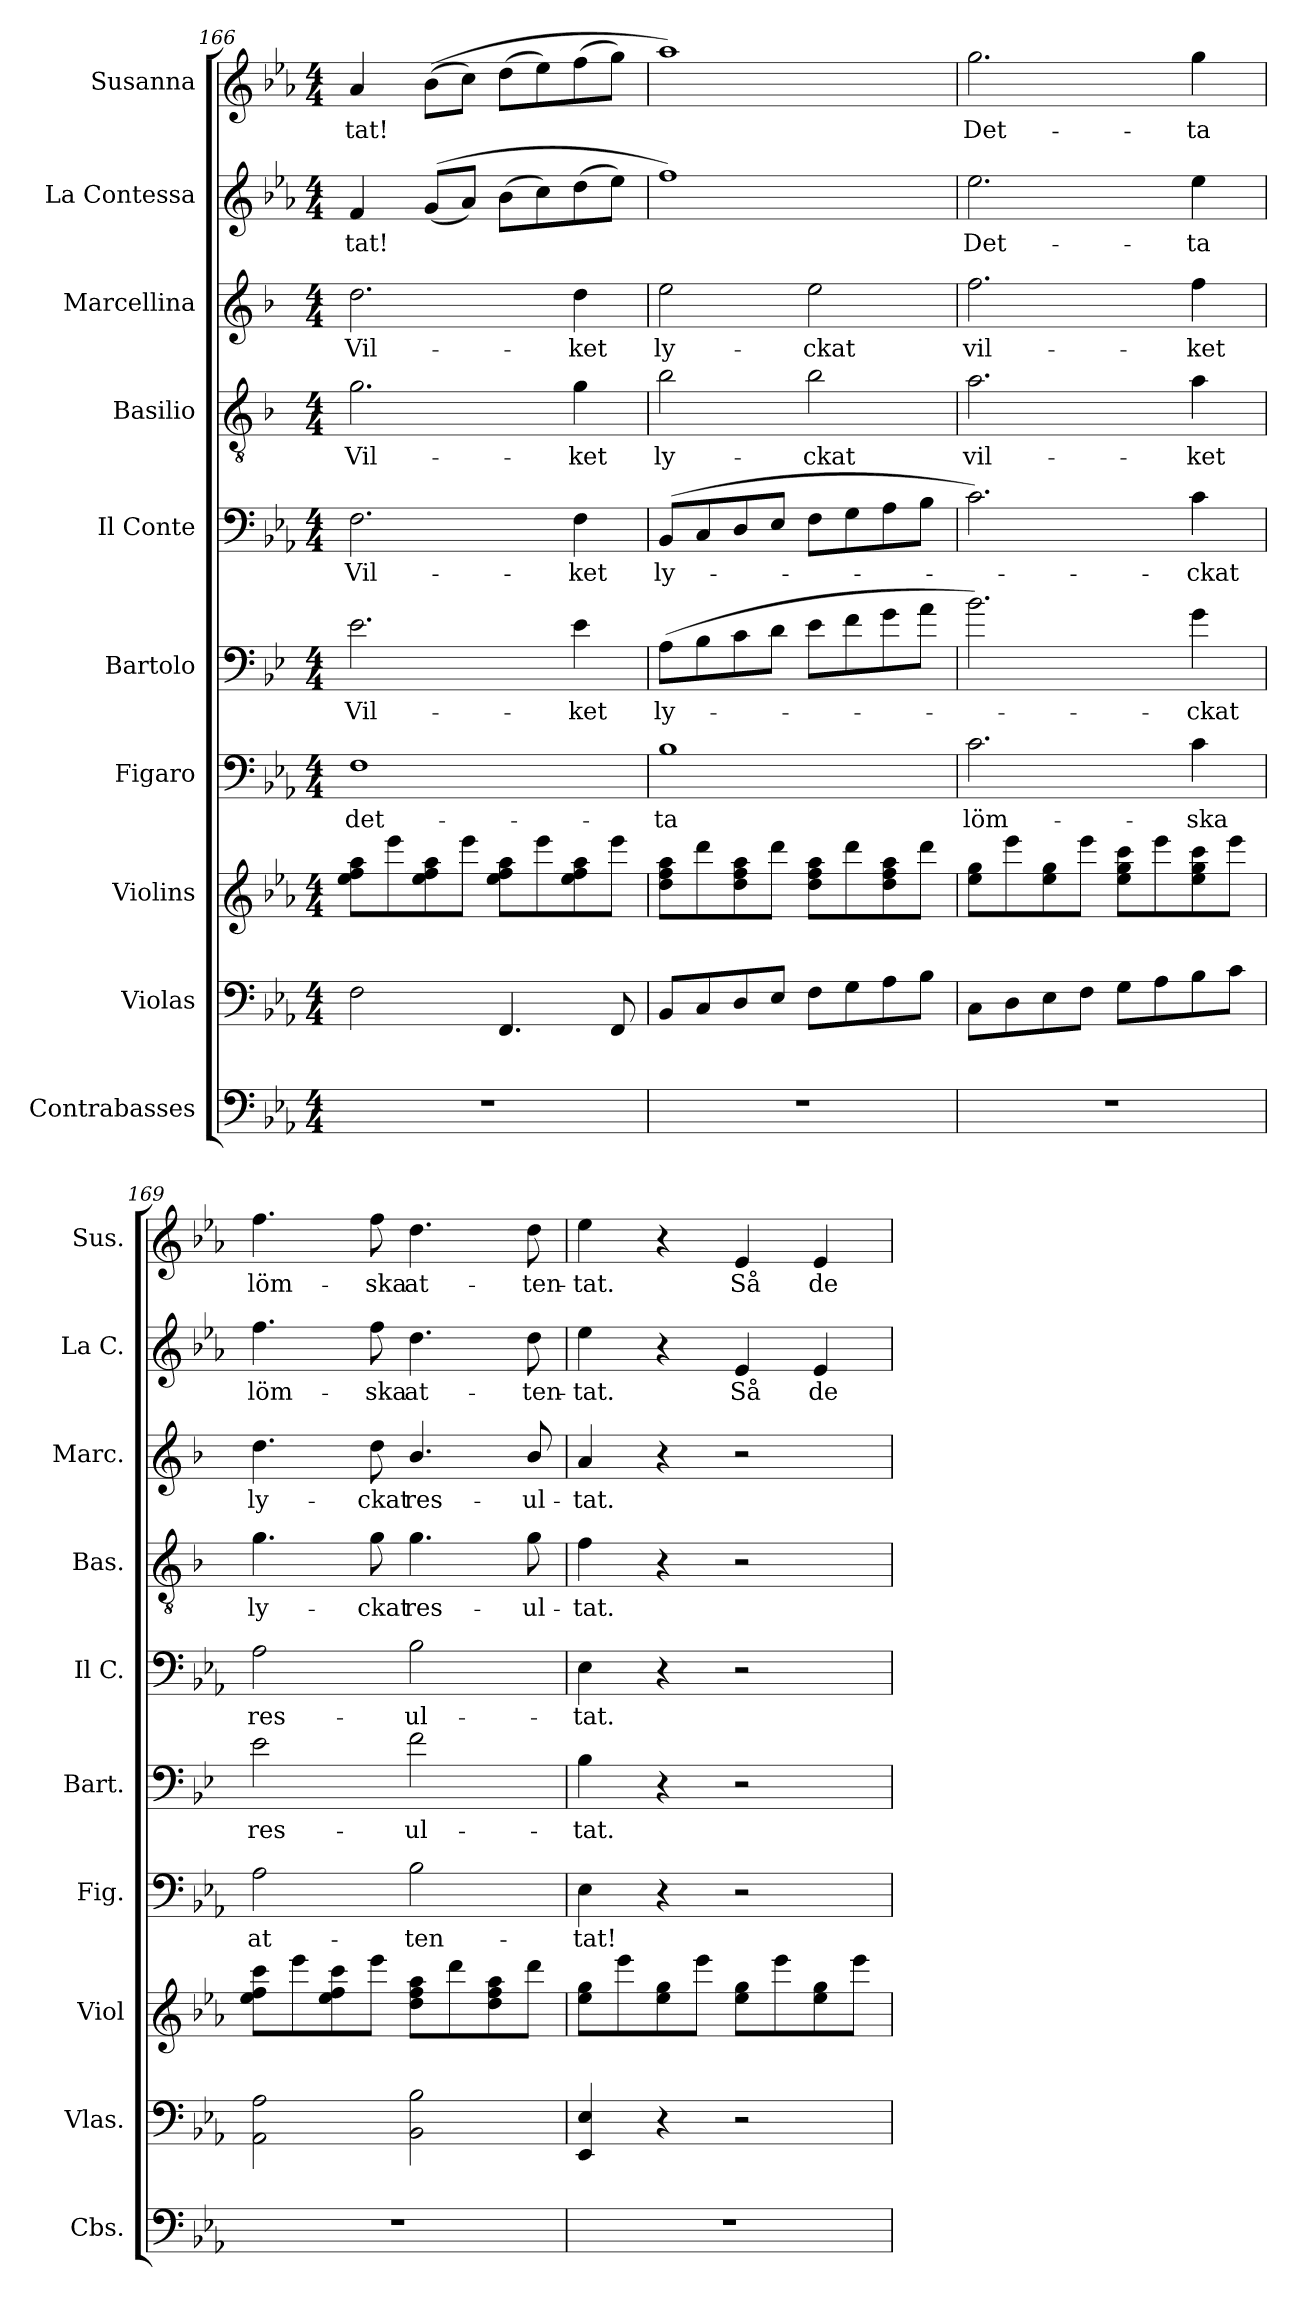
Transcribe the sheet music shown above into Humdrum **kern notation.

**kern	**kern	**kern	**kern	**text	**kern	**text	**kern	**text	**kern	**text	**kern	**text	**kern	**text	**kern	**text
*part10	*part9	*part8	*part7	*part7	*part6	*part6	*part5	*part5	*part4	*part4	*part3	*part3	*part2	*part2	*part1	*part1
*staff10	*staff9	*staff8	*staff7	*staff7	*staff6	*staff6	*staff5	*staff5	*staff4	*staff4	*staff3	*staff3	*staff2	*staff2	*staff1	*staff1
*I"Contrabasses	*I"Violas	*I"Violins	*I"Figaro	*	*I"Bartolo	*	*I"Il Conte	*	*I"Basilio	*	*I"Marcellina	*	*I"La Contessa	*	*I"Susanna	*
*I'Cbs.	*I'Vlas.	*I'Viol	*I'Fig.	*	*I'Bart.	*	*I'Il C.	*	*I'Bas.	*	*I'Marc.	*	*I'La C.	*	*I'Sus.	*
*clefF4	*clefF4	*clefG2	*clefF4	*	*clefF4	*	*clefF4	*	*clefGv2	*	*clefG2	*	*clefG2	*	*clefG2	*
*ITrd7c12	*	*	*	*	*ITrd4c7	*	*	*	*ITrd1c2	*	*ITrd1c2	*	*	*	*	*
*k[b-e-a-]	*k[b-e-a-]	*k[b-e-a-]	*k[b-e-a-]	*	*k[b-e-a-]	*	*k[b-e-a-]	*	*k[b-e-a-]	*	*k[b-e-a-]	*	*k[b-e-a-]	*	*k[b-e-a-]	*
*M4/4	*M4/4	*M4/4	*M4/4	*	*M4/4	*	*M4/4	*	*M4/4	*	*M4/4	*	*M4/4	*	*M4/4	*
=166	=166	=166	=166	=166	=166	=166	=166	=166	=166	=166	=166	=166	=166	=166	=166	=166
!	!	!	!	!LO:LY:b	!	!LO:LY:b	!	!LO:LY:b	!	!LO:LY:b	!	!LO:LY:b	!	!LO:LY:b	!	!LO:LY:b
1r	2F\	8ee-\ 8ff\ 8aa-\L	1F	det-	2.A-\	Vil-	2.F\	Vil-	2.f\	Vil-	2.cc\	Vil-	4f/	-tat!	4a-/	-tat!
.	.	8eee-\	.	.	.	.	.	.	.	.	.	.	.	.	.	.
.	.	8ee-\ 8ff\ 8aa-\	.	.	.	.	.	.	.	.	.	.	(<(>8g/L	.	(>(>8b-\L	.
.	.	8eee-\J	.	.	.	.	.	.	.	.	.	.	8a-/J)	.	8cc\J)	.
.	4.FF/	8ee-\ 8ff\ 8aa-\L	.	.	.	.	.	.	.	.	.	.	(>8b-\L	.	(>8dd\L	.
.	.	8eee-\	.	.	.	.	.	.	.	.	.	.	8cc\)	.	8ee-\)	.
!	!	!	!	!	!	!LO:LY:b	!	!LO:LY:b	!	!LO:LY:b	!	!LO:LY:b	!	!	!	!
.	.	8ee-\ 8ff\ 8aa-\	.	.	4A-\	-ket	4F\	-ket	4f\	-ket	4cc\	-ket	(>8dd\	.	(>8ff\	.
.	8FF/	8eee-\J	.	.	.	.	.	.	.	.	.	.	8ee-\J)	.	8gg\J)	.
=167	=167	=167	=167	=167	=167	=167	=167	=167	=167	=167	=167	=167	=167	=167	=167	=167
!	!	!	!	!LO:LY:b	!	!LO:LY:b	!	!LO:LY:b	!	!LO:LY:b	!	!LO:LY:b	!	!	!	!
1r	8BB-/L	8dd\ 8ff\ 8aa-\L	1B-	-ta	(>8D\L	-ly-	(>8BB-/L	-ly-	2a-\	ly-	2dd\	ly-	1ff)	.	1aa-)	.
.	8C/	8ddd\	.	.	8E-\	.	8C/	.	.	.	.	.	.	.	.	.
.	8D/	8dd\ 8ff\ 8aa-\	.	.	8F\	.	8D/	.	.	.	.	.	.	.	.	.
.	8E-/J	8ddd\J	.	.	8G\J	.	8E-/J	.	.	.	.	.	.	.	.	.
!	!	!	!	!	!	!	!	!	!	!LO:LY:b	!	!LO:LY:b	!	!	!	!
.	8F\L	8dd\ 8ff\ 8aa-\L	.	.	8A-\L	.	8F\L	.	2a-\	-ckat	2dd\	-ckat	.	.	.	.
.	8G\	8ddd\	.	.	8B-\	.	8G\	.	.	.	.	.	.	.	.	.
.	8A-\	8dd\ 8ff\ 8aa-\	.	.	8c\	.	8A-\	.	.	.	.	.	.	.	.	.
.	8B-\J	8ddd\J	.	.	8d\J	.	8B-\J	.	.	.	.	.	.	.	.	.
!!LO:PB:g=z
=168	=168	=168	=168	=168	=168	=168	=168	=168	=168	=168	=168	=168	=168	=168	=168	=168
!	!	!	!	!LO:LY:b	!	!	!	!	!	!LO:LY:b	!	!LO:LY:b	!	!LO:LY:b	!	!LO:LY:b
1r	8C\L	8ee-\ 8gg\L	2.c\	löm-	2.e-\)	.	2.c\)	.	2.g\	vil-	2.ee-\	vil-	2.ee-\	Det-	2.gg\	Det-
.	8D\	8eee-\	.	.	.	.	.	.	.	.	.	.	.	.	.	.
.	8E-\	8ee-\ 8gg\	.	.	.	.	.	.	.	.	.	.	.	.	.	.
.	8F\J	8eee-\J	.	.	.	.	.	.	.	.	.	.	.	.	.	.
.	8G\L	8ee-\ 8gg\ 8ccc\L	.	.	.	.	.	.	.	.	.	.	.	.	.	.
.	8A-\	8eee-\	.	.	.	.	.	.	.	.	.	.	.	.	.	.
!	!	!	!	!LO:LY:b	!	!LO:LY:b	!	!LO:LY:b	!	!LO:LY:b	!	!LO:LY:b	!	!LO:LY:b	!	!LO:LY:b
.	8B-\	8ee-\ 8gg\ 8ccc\	4c\	-ska	4c\	-ckat	4c\	-ckat	4g\	-ket	4ee-\	-ket	4ee-\	-ta	4gg\	-ta
.	8c\J	8eee-\J	.	.	.	.	.	.	.	.	.	.	.	.	.	.
=169	=169	=169	=169	=169	=169	=169	=169	=169	=169	=169	=169	=169	=169	=169	=169	=169
!	!	!	!	!LO:LY:b	!	!LO:LY:b	!	!LO:LY:b	!	!LO:LY:b	!	!LO:LY:b	!	!LO:LY:b	!	!LO:LY:b
1r	2AA-\ 2A-\	8ee-\ 8ff\ 8ccc\L	2A-\	at-	2A-\	res-	2A-\	res-	4.f\	ly-	4.cc\	ly-	4.ff\	löm-	4.ff\	löm-
.	.	8eee-\	.	.	.	.	.	.	.	.	.	.	.	.	.	.
.	.	8ee-\ 8ff\ 8ccc\	.	.	.	.	.	.	.	.	.	.	.	.	.	.
!	!	!	!	!	!	!	!	!	!	!LO:LY:b	!	!LO:LY:b	!	!LO:LY:b	!	!LO:LY:b
.	.	8eee-\J	.	.	.	.	.	.	8f\	-ckat	8cc\	-ckat	8ff\	-ska	8ff\	-ska
!	!	!	!	!LO:LY:b	!	!LO:LY:b	!	!LO:LY:b	!	!LO:LY:b	!	!LO:LY:b	!	!LO:LY:b	!	!LO:LY:b
.	2BB-\ 2B-\	8dd\ 8ff\ 8aa-\L	2B-\	-ten-	2B-\	-ul-	2B-\	-ul-	4.f\	res-	4.a-/	res-	4.dd\	at-	4.dd\	at-
.	.	8ddd\	.	.	.	.	.	.	.	.	.	.	.	.	.	.
.	.	8dd\ 8ff\ 8aa-\	.	.	.	.	.	.	.	.	.	.	.	.	.	.
!	!	!	!	!	!	!	!	!	!	!LO:LY:b	!	!LO:LY:b	!	!LO:LY:b	!	!LO:LY:b
.	.	8ddd\J	.	.	.	.	.	.	8f\	-ul-	8a-/	-ul-	8dd\	-ten-	8dd\	-ten-
=170	=170	=170	=170	=170	=170	=170	=170	=170	=170	=170	=170	=170	=170	=170	=170	=170
!	!	!	!	!LO:LY:b	!	!LO:LY:b	!	!LO:LY:b	!	!LO:LY:b	!	!LO:LY:b	!	!LO:LY:b	!	!LO:LY:b
1r	4EE-/ 4E-/	8ee-\ 8gg\L	4E-\	-tat!	4E-\	-tat.	4E-\	-tat.	4e-\	-tat.	4g/	-tat.	4ee-\	-tat.	4ee-\	-tat.
.	.	8eee-\	.	.	.	.	.	.	.	.	.	.	.	.	.	.
.	4r	8ee-\ 8gg\	4r	.	4r	.	4r	.	4r	.	4r	.	4r	.	4r	.
.	.	8eee-\J	.	.	.	.	.	.	.	.	.	.	.	.	.	.
!	!	!	!	!	!	!	!	!	!	!	!	!	!	!LO:LY:b	!	!LO:LY:b
.	2r	8ee-\ 8gg\L	2r	.	2r	.	2r	.	2r	.	2r	.	4e-/	Så	4e-/	Så
.	.	8eee-\	.	.	.	.	.	.	.	.	.	.	.	.	.	.
!	!	!	!	!	!	!	!	!	!	!	!	!	!	!LO:LY:b	!	!LO:LY:b
.	.	8ee-\ 8gg\	.	.	.	.	.	.	.	.	.	.	4e-/	de	4e-/	de
.	.	8eee-\J	.	.	.	.	.	.	.	.	.	.	.	.	.	.
=	=	=	=	=	=	=	=	=	=	=	=	=	=	=	=	=
*-	*-	*-	*-	*-	*-	*-	*-	*-	*-	*-	*-	*-	*-	*-	*-	*-
